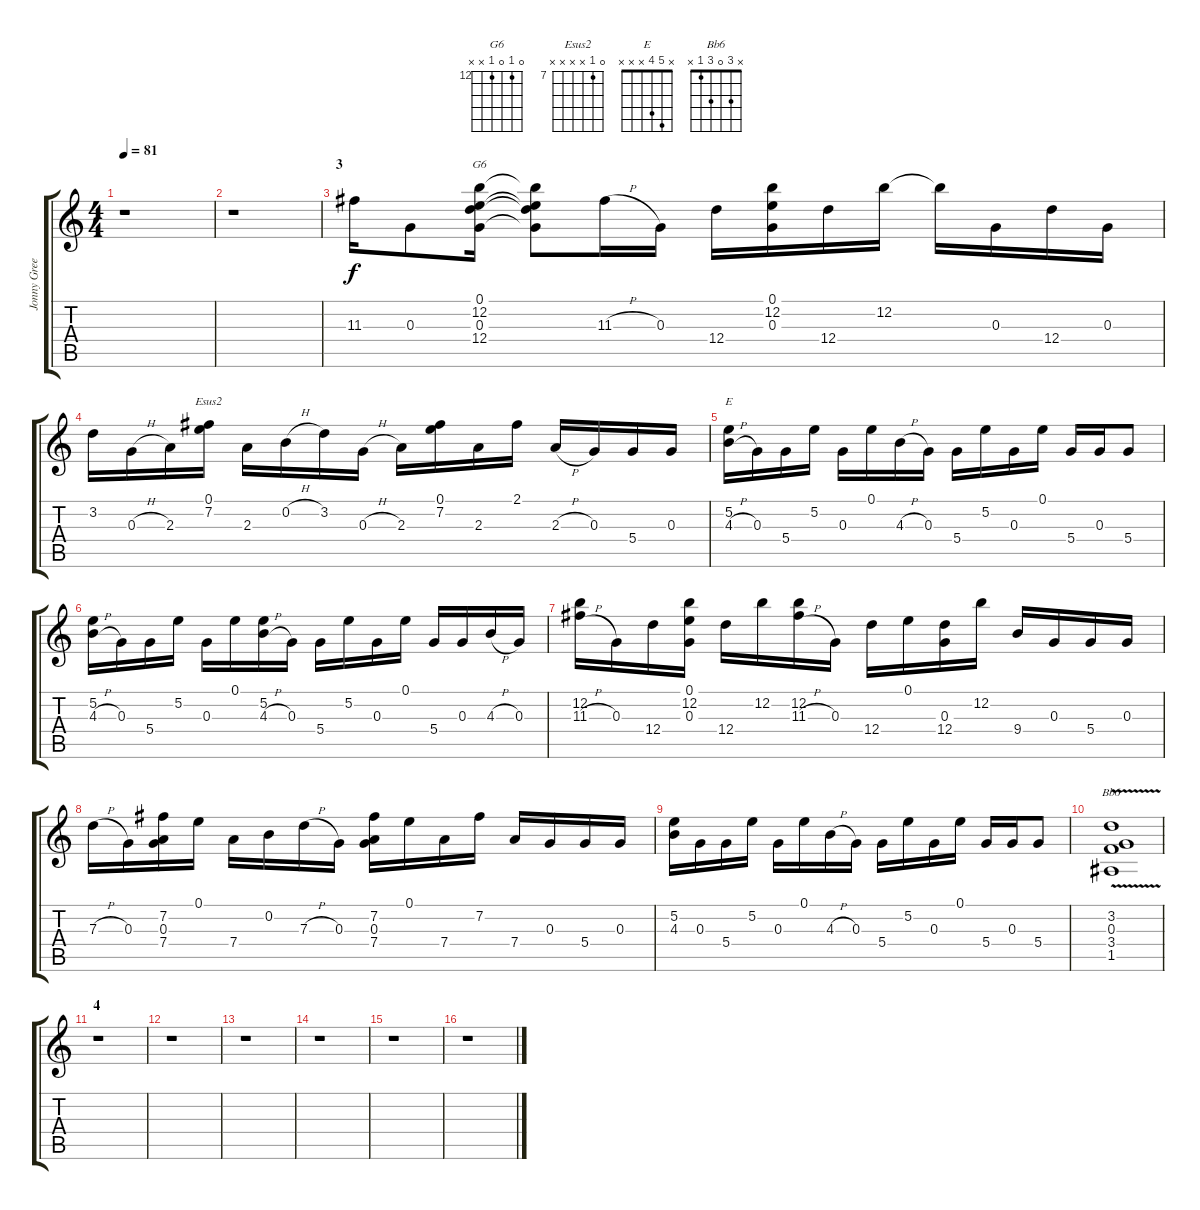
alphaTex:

\track ("Jonny Greenwood (Guitar)" "Jonny Gree") {instrument electricguitarjazz}
\staff {score tabs}
\tuning (E4 B3 G3 D3 A2 E2) {hide}
\chord ("G6" 0 12 0 12 x x) {firstfret 12}
\chord ("Esus2" 0 7 x x x x) {firstfret 7}
\chord ("E" x 5 4 x x x)
\chord ("Bb6" x 3 0 3 1 x)
\ts (4 4)
\tempo 81
\clef g2
\ks c
r.1{dy pp} |
r.1 |
\section ("" "3")
11.3.16{dy f} 0.3.8 (0.1 12.2 0.3 12.4).16{ch "G6"} (0.1{t} 12.2{t} 0.3{t} 12.4{t}).8 11.3{h}.16 0.3.16 12.4.16 (0.1 12.2 0.3).16 12.4.16 12.2.16 12.2{t}.16 0.3.16 12.4.16 0.3.16 |
3.2.16 0.3{h}.16 2.3.16 (0.1 7.2).16{ch "Esus2"} 2.3.16 0.2{h}.16 3.2.16 0.3{h}.16 2.3.16 (0.1 7.2).16 2.3.16 2.1.16 2.3{h}.16 0.3.16 5.4.16 0.3.16 |
(5.2 4.3{h}).16{ch "E"} 0.3.16 5.4.16 5.2.16 0.3.16 0.1.16 4.3{h}.16 0.3.16 5.4.16 5.2.16 0.3.16 0.1.16 5.4.16 0.3.16 5.4.8 |
(5.2 4.3{h}).16 0.3.16 5.4.16 5.2.16 0.3.16 0.1.16 (5.2 4.3{h}).16 0.3.16 5.4.16 5.2.16 0.3.16 0.1.16 5.4.16 0.3.16 4.3{h}.16 0.3.16 |
(12.2 11.3{h}).16 0.3.16 12.4.16 (0.1 12.2 0.3).16 12.4.16 12.2.16 (12.2 11.3{h}).16 0.3.16 12.4.16 0.1.16 (0.3 12.4).16 12.2.16 9.4.16 0.3.16 5.4.16 0.3.16 |
7.3{h}.16 0.3.16 (7.2 0.3 7.4).16 0.1.16 7.4.16 0.2.16 7.3{h}.16 0.3.16 (7.2 0.3 7.4).16 0.1.16 7.4.16 7.2.16 7.4.16 0.3.16 5.4.16 0.3.16 |
(5.2 4.3).16 0.3.16 5.4.16 5.2.16 0.3.16 0.1.16 4.3{h}.16 0.3.16 5.4.16 5.2.16 0.3.16 0.1.16 5.4.16 0.3.16 5.4.8 |
(3.2 0.3 3.4{v} 1.5).1{ch "Bb6"} |
\section ("" "4")
r.1 |
r.1 |
r.1 |
r.1 |
r.1 |
r.1
